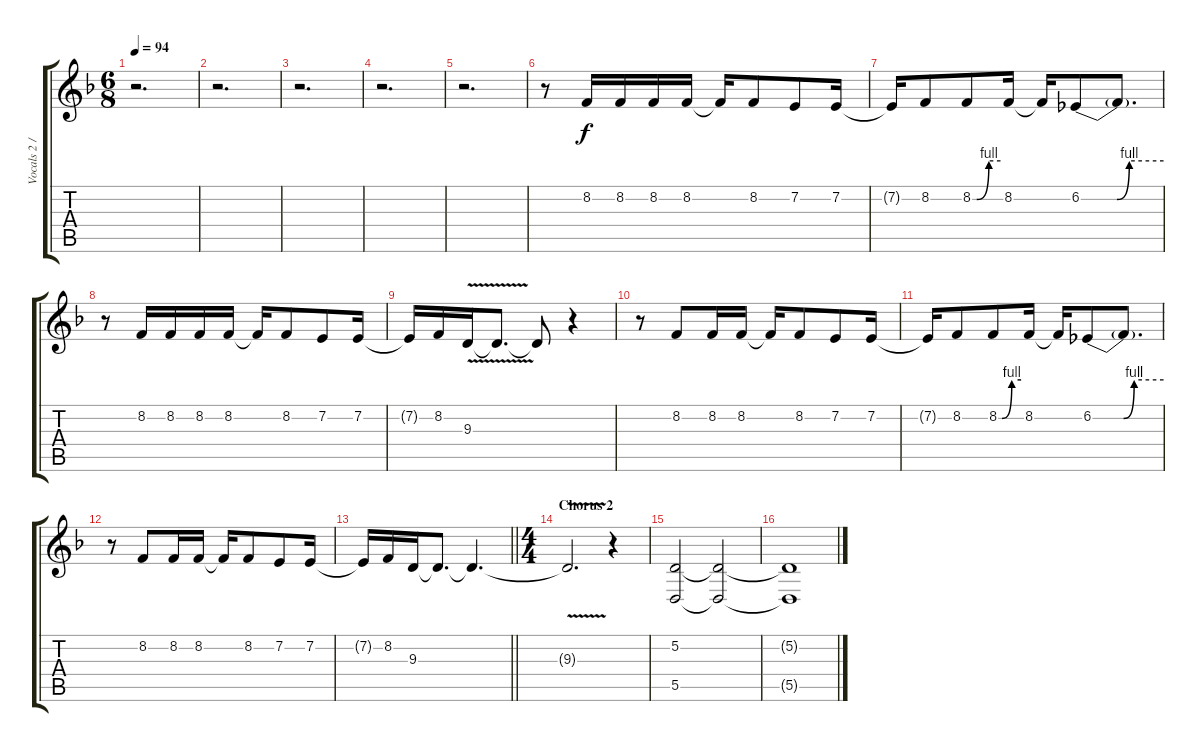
\track ("Vocals 2 / Fills" "Vocals 2 /") {instrument oboe}
\staff {score tabs}
\tuning (E4 A3 F3 D3 A2 D2) {hide}
\ts (6 8)
\tempo 94
\clef g2
\ks dminor
r.2{d dy f} |
r.2{d} |
r.2{d} |
r.2{d} |
r.2{d} |
r.8{volume 13 instrument oboe} 8.2.16 8.2.16 8.2.16 8.2.16 8.2{t}.16 8.2.8 7.2.8 7.2.16 |
7.2{t}.16 8.2.8 8.2{be (custom 0 0 9 0 35 4 60 4)}.8 8.2.16 8.2{t}.16 6.2{be (custom 0 0 26 0 35 4 60 4)}.8 6.2{t}.8{d} |
r.8 8.2.16 8.2.16 8.2.16 8.2.16 8.2{t}.16 8.2.8 7.2.8 7.2.16 |
7.2{t}.16 8.2.16 9.3{v}.16 9.3{t}.8{d} 9.3{t}.8 r.4 |
r.8 8.2.8 8.2.16 8.2.16 8.2{t}.16 8.2.8 7.2.8 7.2.16 |
7.2{t}.16 8.2.8 8.2{be (custom 0 0 9 0 35 4 60 4)}.8 8.2.16 8.2{t}.16 6.2{be (custom 0 0 26 0 35 4 60 4)}.8 6.2{t}.8{d} |
r.8 8.2.8 8.2.16 8.2.16 8.2{t}.16 8.2.8 7.2.8 7.2.16 |
\barLineRight lightlight
7.2{t}.16 8.2.16 9.3.16 9.3{t}.8{d} 9.3{t}.4{d} |
\ts (4 4)
\section ("" "Chorus 2")
9.3{v t}.2{d volume 8} r.4{volume 4} |
(5.2 5.5).2{volume 7 instrument ocarina} (5.2{t} 5.5{t}).2{volume 0 instrument ocarina} |
(5.2{t} 5.5{t}).1
